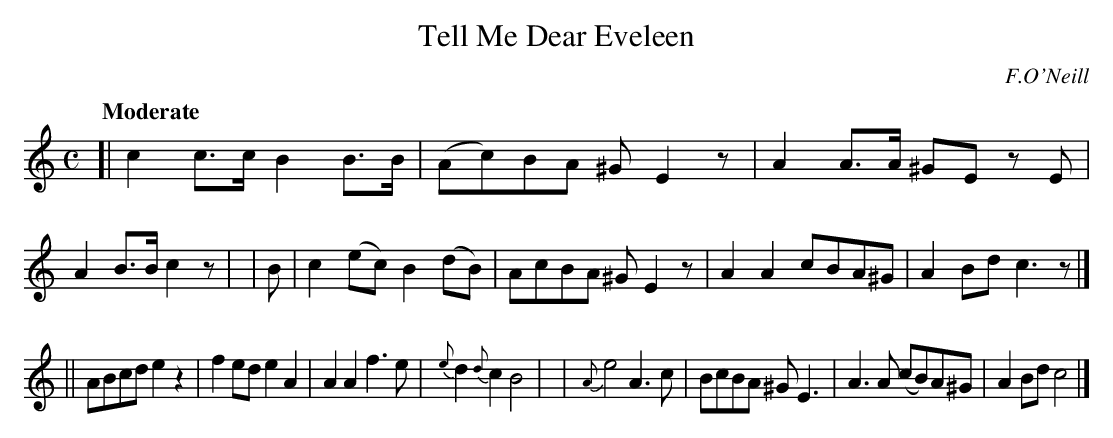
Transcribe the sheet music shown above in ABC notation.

X:1
T: Tell Me Dear Eveleen
O: F.O'Neill
Q: "Moderate"
M: C
L: 1/8
K: C
[| c2c>c B2B>B | (Ac)BA ^GE2z | A2A>A ^GE zE | A2B>B c2z |\
| B | c2(ec) B2(dB) | AcBA ^GE2z | A2A2 cBA^G | A2Bd c3z |]
|| ABcd e2z2 | f2ed e2A2 | A2A2 f3e | {e}d2{d}c2 B4 |\
| {A}e4 A3c | BcBA ^G E3 | A3A (cB)A^G | A2Bd c4 |]
